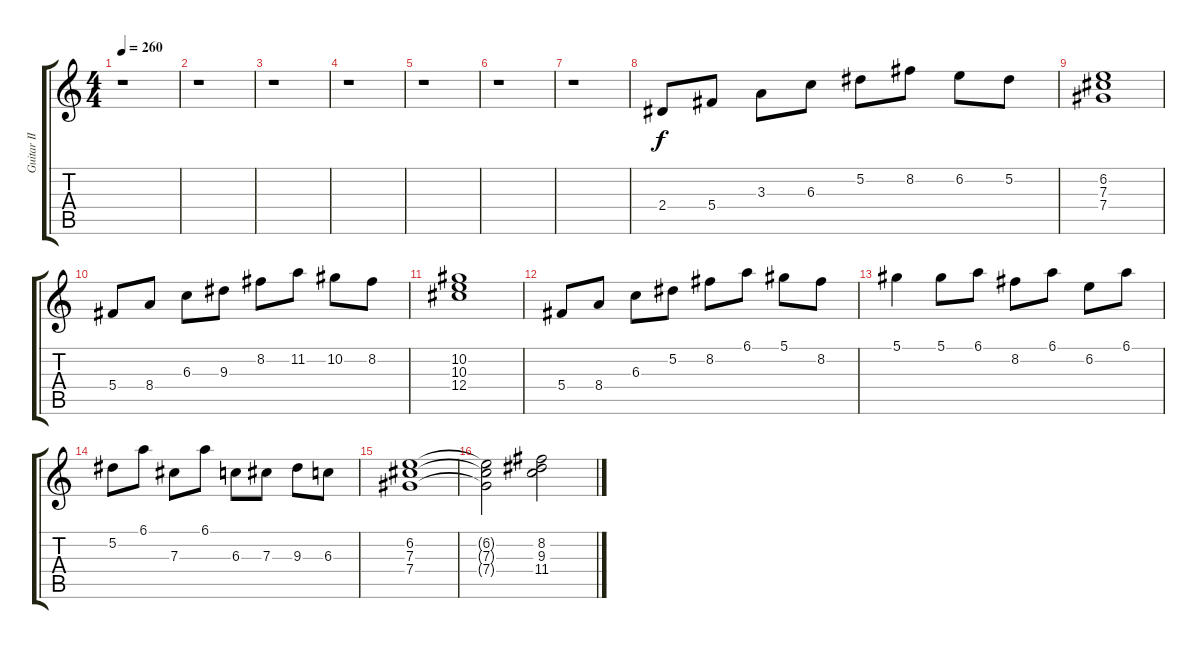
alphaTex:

\track ("Guitar II" "Guitar II") {instrument overdrivenguitar}
\staff {score tabs}
\tuning (Eb4 Bb3 Gb3 Db3 Ab2 Eb2) {hide}
\ts (4 4)
\tempo 260
\clef g2
\ks c
r.1{dy f} |
r.1 |
r.1 |
r.1 |
r.1 |
r.1 |
r.1 |
2.4.8 5.4.8 3.3.8 6.3.8 5.2.8 8.2.8 6.2.8 5.2.8 |
(6.2 7.3 7.4).1 |
5.4.8 8.4.8 6.3.8 9.3.8 8.2.8 11.2.8 10.2.8 8.2.8 |
(10.2 10.3 12.4).1 |
5.4.8 8.4.8 6.3.8 5.2.8 8.2.8 6.1.8 5.1.8 8.2.8 |
5.1.4 5.1.8 6.1.8 8.2.8 6.1.8 6.2.8 6.1.8 |
5.2.8 6.1.8 7.3.8 6.1.8 6.3.8 7.3.8 9.3.8 6.3.8 |
(6.2 7.3 7.4).1 |
(6.2{t} 7.3{t} 7.4{t}).2 (8.2 9.3 11.4).2
